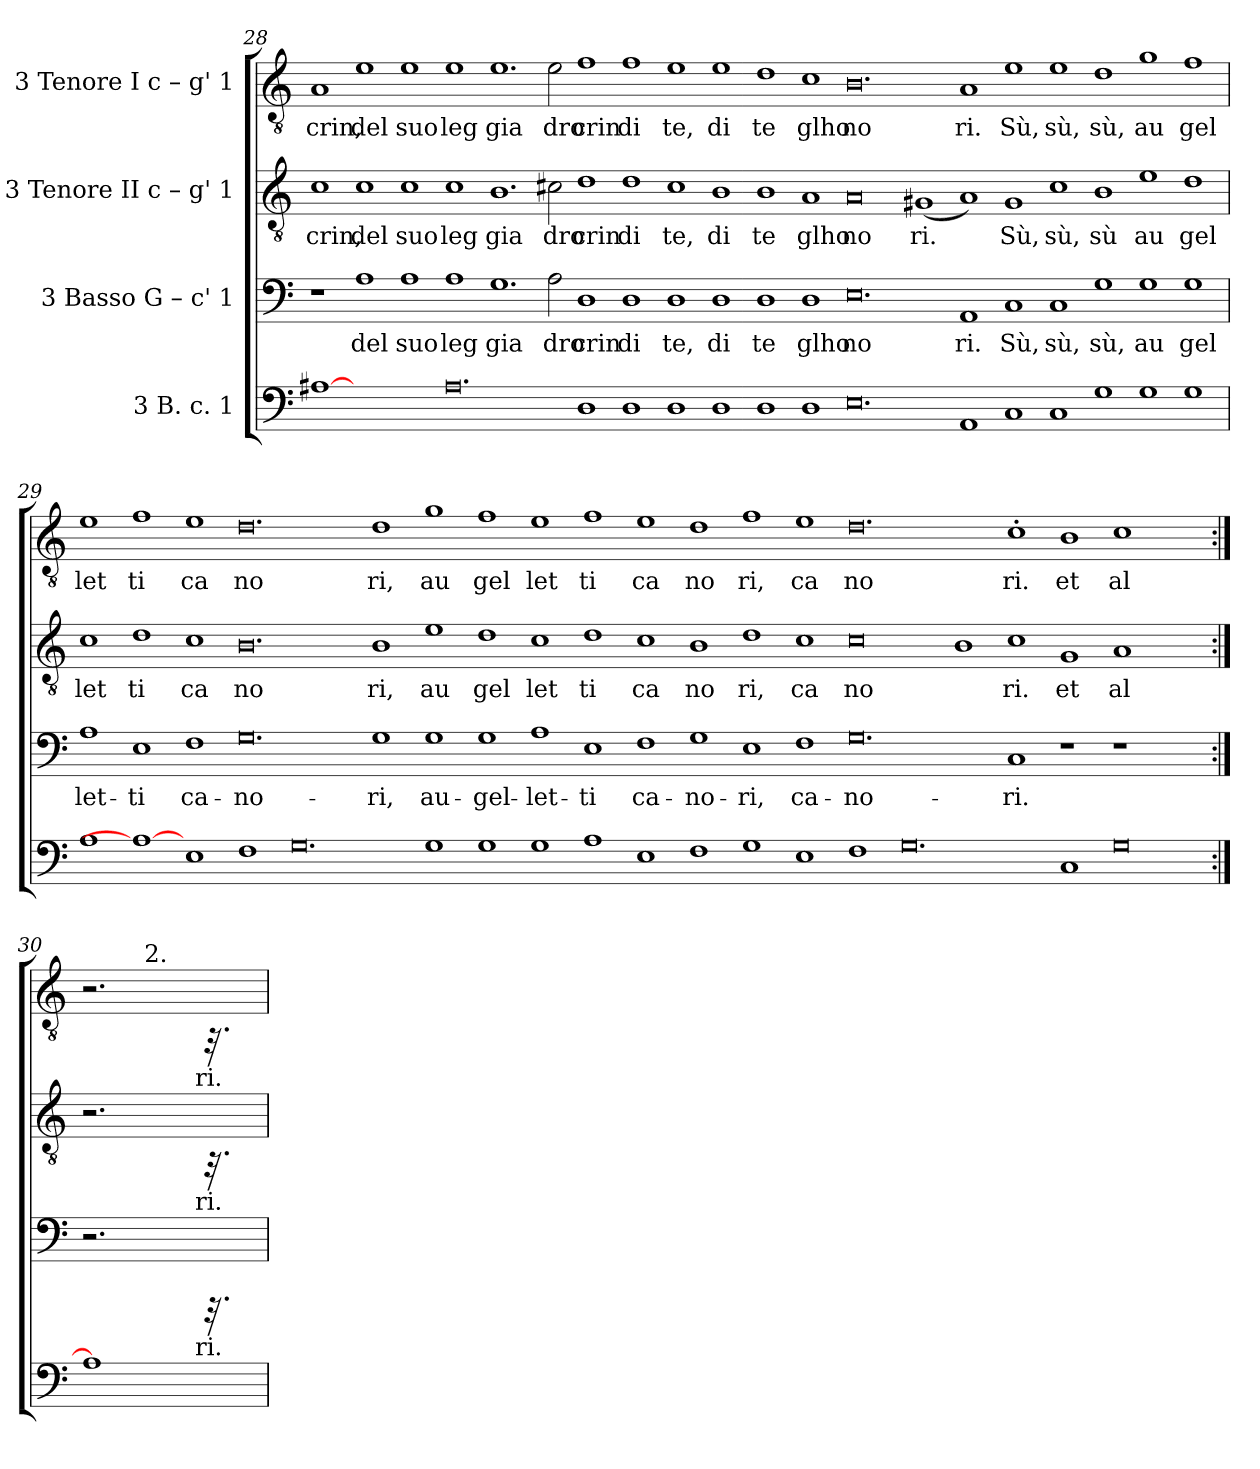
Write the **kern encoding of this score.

**kern	**kern	**text	**kern	**text	**kern	**text
*part4	*part3	*part3	*part2	*part2	*part1	*part1
*staff4	*staff3	*staff3	*staff2	*staff2	*staff1	*staff1
*I"3  B. c.  1	*I"3  Basso  G – c'  1	*	*I"3  Tenore II  c – g'  1	*	*I"3  Tenore I  c – g'  1	*
!!LO:PB:g=z
*clefF4	*clefF4	*	*clefGv2	*	*clefGv2	*
*k[]	*k[]	*	*k[]	*	*k[]	*
*C:	*C:	*	*C:	*	*C:	*
=28	=28	=28	=28	=28	=28	=28
!	!	!	!	!LO:LY:b:rj	!	!LO:LY:b:rj
[1A#	1r	.	1c	crin,	1A	crin,
!	!	!LO:LY:b:rj	!	!LO:LY:b:rj	!	!LO:LY:b:rj
0ryy	1A	del	1c	del	1e	del
!	!	!LO:LY:b:rj	!	!LO:LY:b:rj	!	!LO:LY:b:rj
.	1A	suo	1c	suo	1e	suo
!	!	!LO:LY:b:rj	!	!LO:LY:b:rj	!	!LO:LY:b:rj
0.A#	1A	leg	1c	leg	1e	leg
!	!	!LO:LY:b:rj	!	!LO:LY:b:rj	!	!LO:LY:b:rj
.	1.G	gia	1.B	gia	1.e	gia
!	!	!LO:LY:b:rj	!	!LO:LY:b:rj	!	!LO:LY:b:rj
.	2A\	dro	2c#X\	dro	2e\	dro
!	!	!LO:LY:b:rj	!	!LO:LY:b:rj	!	!LO:LY:b:rj
1D	1D	crin	1d	crin	1f	crin
!	!	!LO:LY:b:rj	!	!LO:LY:b:rj	!	!LO:LY:b:rj
1D	1D	di	1d	di	1f	di
!	!	!LO:LY:b:rj	!	!LO:LY:b:rj	!	!LO:LY:b:rj
1D	1D	te,	1c#	te,	1e	te,
!	!	!LO:LY:b:rj	!	!LO:LY:b:rj	!	!LO:LY:b:rj
1D	1D	di	1B	di	1e	di
!	!	!LO:LY:b:rj	!	!LO:LY:b:rj	!	!LO:LY:b:rj
1D	1D	te	1B	te	1d	te
!	!	!LO:LY:b:rj	!	!LO:LY:b:rj	!	!LO:LY:b:rj
1D	1D	glho	1A	glho	1c	glho
!	!	!LO:LY:b:rj	!	!LO:LY:b:rj	!	!LO:LY:b:rj
0.E	0.E	no	0A	no	0.B	no
!	!	!	!	!LO:LY:b:rj	!	!
.	.	.	(<1G#X	ri.	.	.
!	!	!LO:LY:b:rj	!	!LO:LY:b:rj	!	!LO:LY:b:rj
1AA	1AA	ri.	1A)	.	1A	ri.
!	!	!LO:LY:b:rj	!	!LO:LY:b:rj	!	!LO:LY:b:rj
1C	1C	Sù,	1G#	Sù,	1e	Sù,
!	!	!LO:LY:b:rj	!	!LO:LY:b:rj	!	!LO:LY:b:rj
1C	1C	sù,	1c#	sù,	1e	sù,
!	!	!LO:LY:b:rj	!	!LO:LY:b:rj	!	!LO:LY:b:rj
1G	1G	sù,	1B	sù	1d	sù,
!	!	!LO:LY:b:rj	!	!LO:LY:b:rj	!	!LO:LY:b:rj
1G	1G	au	1e	au	1g	au
!	!	!LO:LY:b:rj	!	!LO:LY:b:rj	!	!LO:LY:b:rj
1G	1G	gel	1d	gel	1f	gel
!!LO:LB:g=z
=29	=29	=29	=29	=29	=29	=29
!	!	!LO:LY:b:rj	!	!LO:LY:b:rj	!	!LO:LY:b:rj
1A	1A	let-	1c	let	1e	let
!	!	!LO:LY:b:rj	!	!LO:LY:b:rj	!	!LO:LY:b:rj
1A#_	1E	-ti	1d	ti	1f	ti
!	!	!LO:LY:b:rj	!	!LO:LY:b:rj	!	!LO:LY:b:rj
1E	1F	ca-	1c	ca	1e	ca
!	!	!LO:LY:b:rj	!	!LO:LY:b:rj	!	!LO:LY:b:rj
1F	0.G	-no-	0.B	no	0.d	no
0.G	.	.	.	.	.	.
!	!	!LO:LY:b:rj	!	!LO:LY:b:rj	!	!LO:LY:b:rj
.	1G	-ri,	1B	ri,	1d	ri,
!	!	!LO:LY:b:rj	!	!LO:LY:b:rj	!	!LO:LY:b:rj
1G	1G	au-	1e	au	1g	au
!	!	!LO:LY:b:rj	!	!LO:LY:b:rj	!	!LO:LY:b:rj
1G	1G	-gel-	1d	gel	1f	gel
!	!	!LO:LY:b:rj	!	!LO:LY:b:rj	!	!LO:LY:b:rj
1G	1A	-let-	1c	let	1e	let
!	!	!LO:LY:b:rj	!	!LO:LY:b:rj	!	!LO:LY:b:rj
1A	1E	-ti	1d	ti	1f	ti
!	!	!LO:LY:b:rj	!	!LO:LY:b:rj	!	!LO:LY:b:rj
1E	1F	ca-	1c	ca	1e	ca
!	!	!LO:LY:b:rj	!	!LO:LY:b:rj	!	!LO:LY:b:rj
1F	1G	-no-	1B	no	1d	no
!	!	!LO:LY:b:rj	!	!LO:LY:b:rj	!	!LO:LY:b:rj
1G	1E	-ri,	1d	ri,	1f	ri,
!	!	!LO:LY:b:rj	!	!LO:LY:b:rj	!	!LO:LY:b:rj
1E	1F	ca-	1c	ca	1e	ca
!	!	!LO:LY:b:rj	!	!LO:LY:b:rj	!	!LO:LY:b:rj
1F	0.G	-no-	0c	no	0.d	no
0.G	.	.	.	.	.	.
!	!	!	!	!LO:LY:b:rj	!	!
.	.	.	1B	.	.	.
!	!	!LO:LY:b:rj	!	!LO:LY:b:rj	!	!LO:LY:b:rj
.	1C	-ri.	1c	ri.	1c>'>	ri.
!	!	!	!	!LO:LY:b:rj	!	!LO:LY:b:rj
1C	1r	.	1G	et	1B	et
!	!	!	!	!LO:LY:b:rj	!	!LO:LY:b:rj
0G	1r	.	1A	al	1c	al
.	1ryy	.	1ryy	.	1ryy	.
=30:|!	=30:|!	=30:|!	=30:|!	=30:|!	=30:|!	=30:|!
*^	*^	*	*	*	*^	*
*	*	*	*	*	*	*	*	*^	*
1A#]	2ryy	2.r	2ryy	.	2.r	.	2.r	4ryy	2ryy	.
.	.	.	.	.	.	.	.	8ryy	.	.
.	.	.	.	.	.	.	.	64ryy	.	.
!	!	!	!	!	!	!	!	!LO:TX:a:t=2.	!	!
.	.	.	.	.	.	.	.	2ryy	.	.
.	8..ryy	.	8..ryy	.	.	.	.	.	8..ryy	.
!	!	!	!	!	!	!	!	!	!LO:TX:b:t=ri.	!
!	!	!	!LO:TX:a:t=ri.	!	!	!	!	!	!	!
!	!LO:TX:a:t=ri.	!	!	!	!	!	!	!	!	!
.	4ryy	.	4ryy	.	.	.	.	.	4ryy	.
.	.	32.rCCC	.	.	32.rFF	.	32.rFF	.	.	.
.	.	8ryy	.	.	8ryy	.	8ryy	.	.	.
.	.	.	.	.	.	.	.	16..ryy	.	.
.	.	16ryy	.	.	16ryy	.	16ryy	.	.	.
.	32ryy	.	32ryy	.	.	.	.	.	32ryy	.
.	.	64ryy	.	.	64ryy	.	64ryy	.	.	.
*v	*v	*	*	*	*	*	*v	*v	*v	*
*	*v	*v	*	*	*	*	*
=	=	=	=	=	=	=
*-	*-	*-	*-	*-	*-	*-
